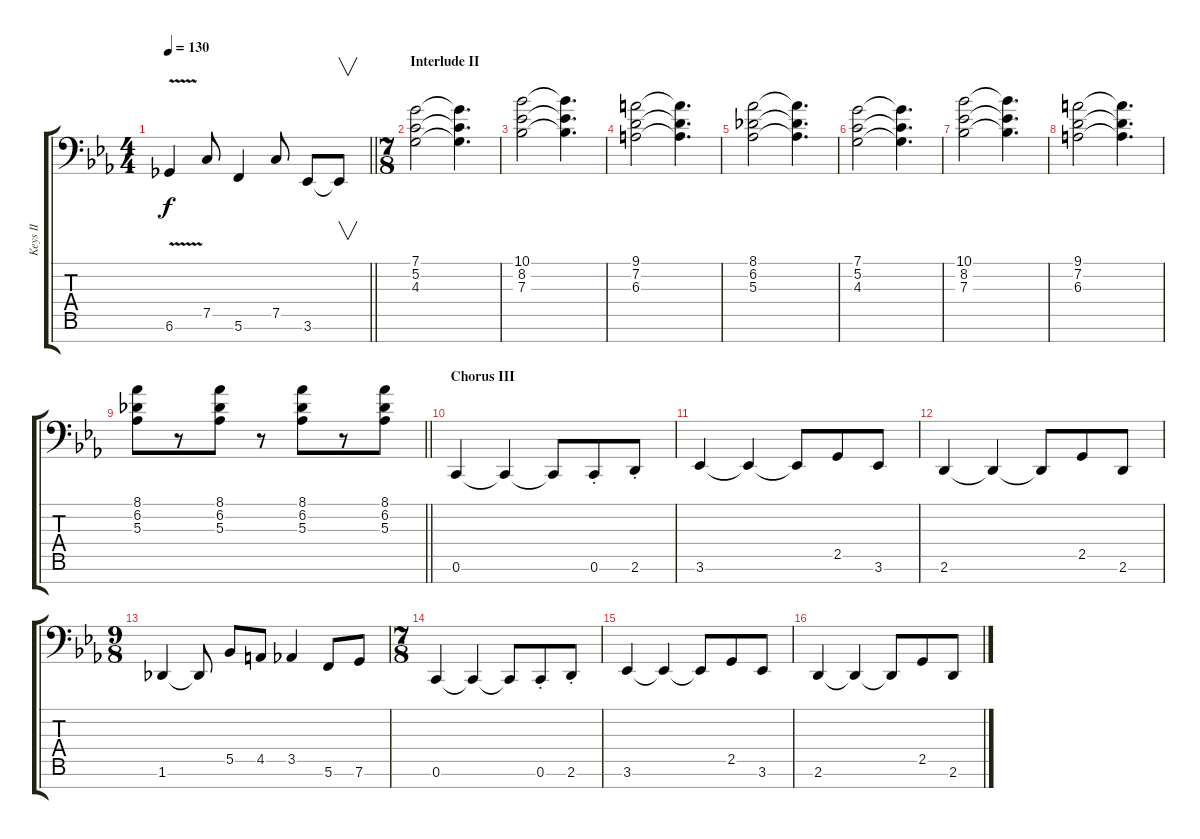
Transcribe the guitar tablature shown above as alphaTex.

\track ("Keys II" "Keys II") {instrument stringensemble1}
\staff {score tabs}
\tuning (C4 G3 Eb3 Bb2 F2 C2 G1) {hide}
\ts (4 4)
\tempo 130
\clef f4
\barLineRight lightlight
\ks cminor
6.6{v t}.4{dy f} 7.5.8 5.6.4 7.5.8 3.6.8 3.6{t}.8{v} |
\ts (7 8)
\section ("" "Interlude II")
(7.1 5.2 4.3).2{volume 5 balance 8 instrument stringensemble1} (7.1{t} 5.2{t} 4.3{t}).4{d} |
(10.1 8.2 7.3).2 (10.1{t} 8.2{t} 7.3{t}).4{d} |
(9.1 7.2 6.3).2 (9.1{t} 7.2{t} 6.3{t}).4{d} |
(8.1 6.2 5.3).2 (8.1{t} 6.2{t} 5.3{t}).4{d} |
(7.1 5.2 4.3).2 (7.1{t} 5.2{t} 4.3{t}).4{d} |
(10.1 8.2 7.3).2 (10.1{t} 8.2{t} 7.3{t}).4{d} |
(9.1 7.2 6.3).2 (9.1{t} 7.2{t} 6.3{t}).4{d} |
\barLineRight lightlight
(8.1 6.2 5.3).8 r.8{volume 0} (8.1 6.2 5.3).8{volume 5} r.8{volume 0} (8.1 6.2 5.3).8{volume 5} r.8{volume 0} (8.1 6.2 5.3).8{volume 5} |
\section ("" "Chorus III")
0.6.4{volume 9 balance 8 instrument lead1square} 0.6{t}.4 0.6{t}.8 0.6{st}.8 2.6{st}.8 |
3.6.4 3.6{t}.4 3.6{t}.8 2.5.8 3.6.8 |
2.6.4 2.6{t}.4 2.6{t}.8 2.5.8 2.6.8 |
\ts (9 8)
1.6.4 1.6{t}.8 5.5.8 4.5.8 3.5.4 5.6.8 7.6.8 |
\ts (7 8)
0.6.4 0.6{t}.4 0.6{t}.8 0.6{st}.8 2.6{st}.8 |
3.6.4 3.6{t}.4 3.6{t}.8 2.5.8 3.6.8 |
2.6.4 2.6{t}.4 2.6{t}.8 2.5.8 2.6.8
